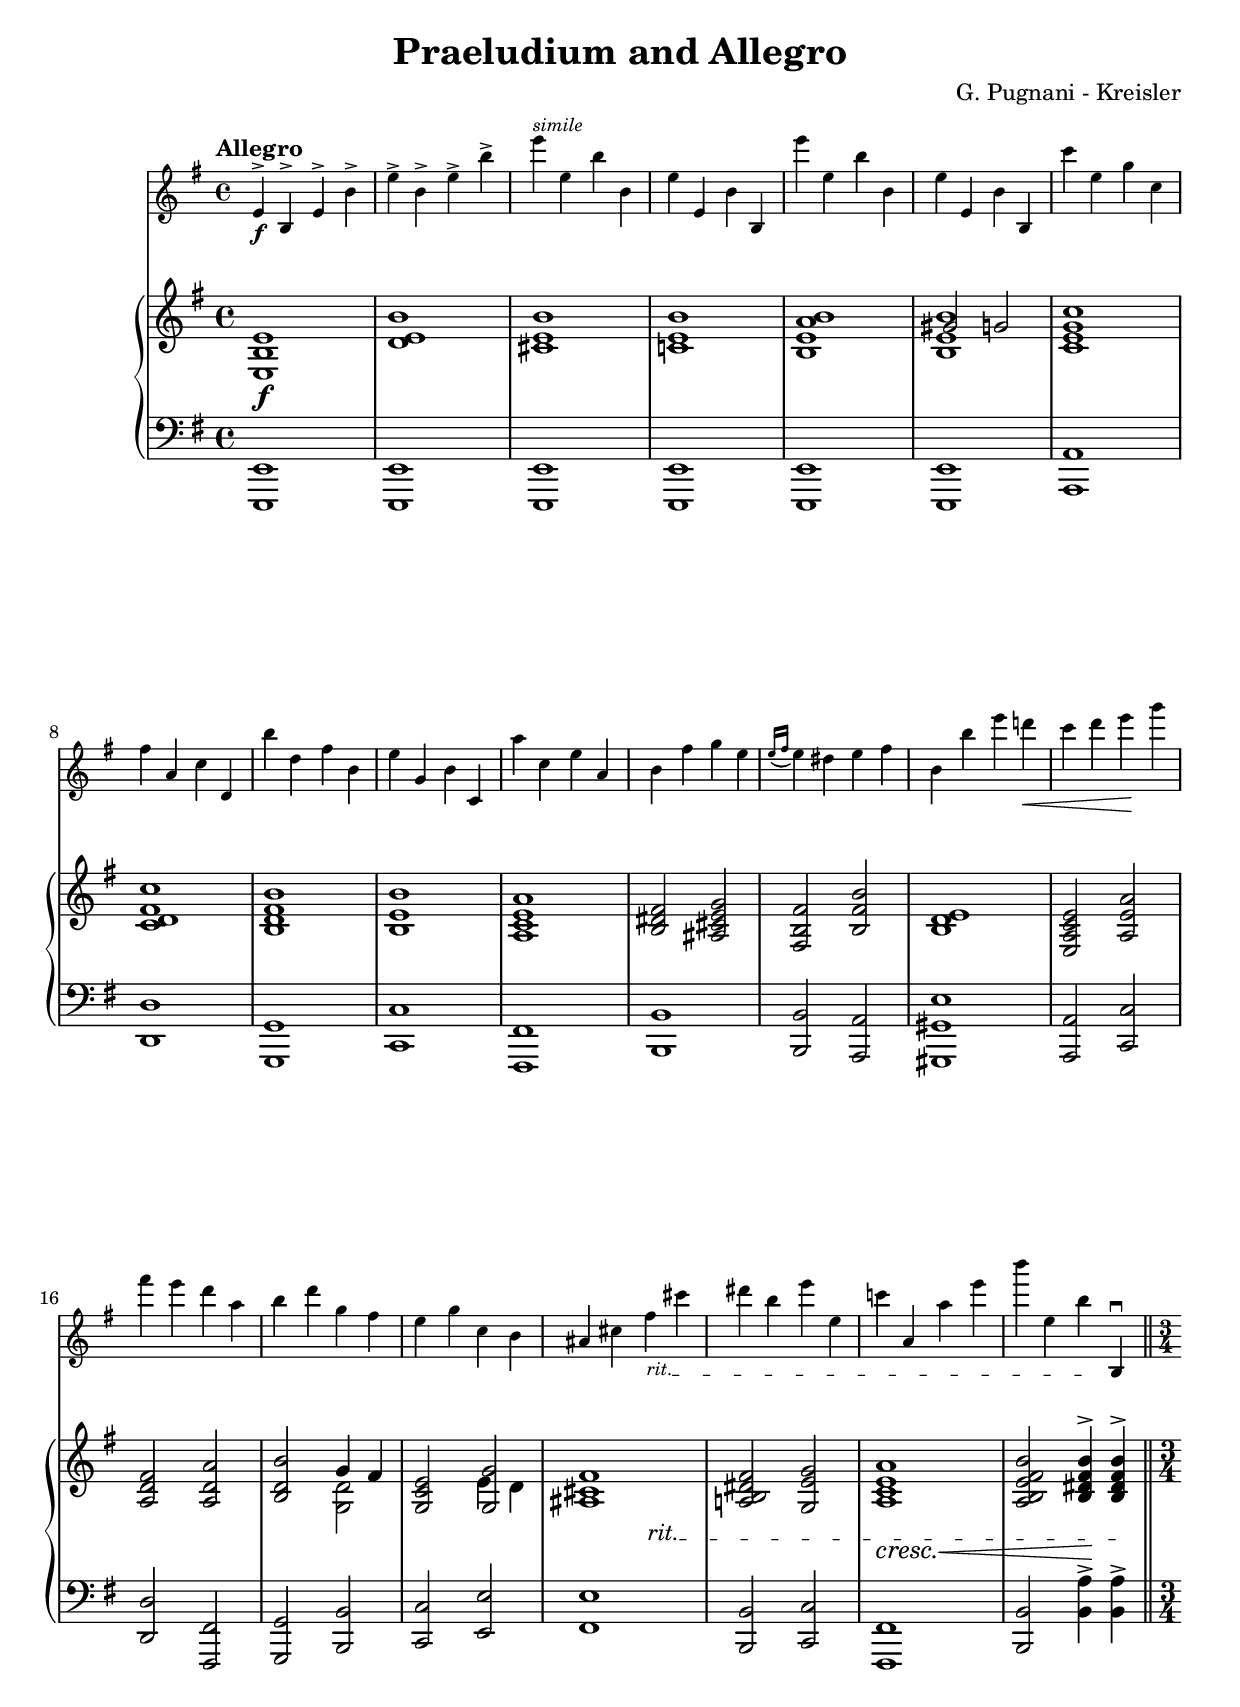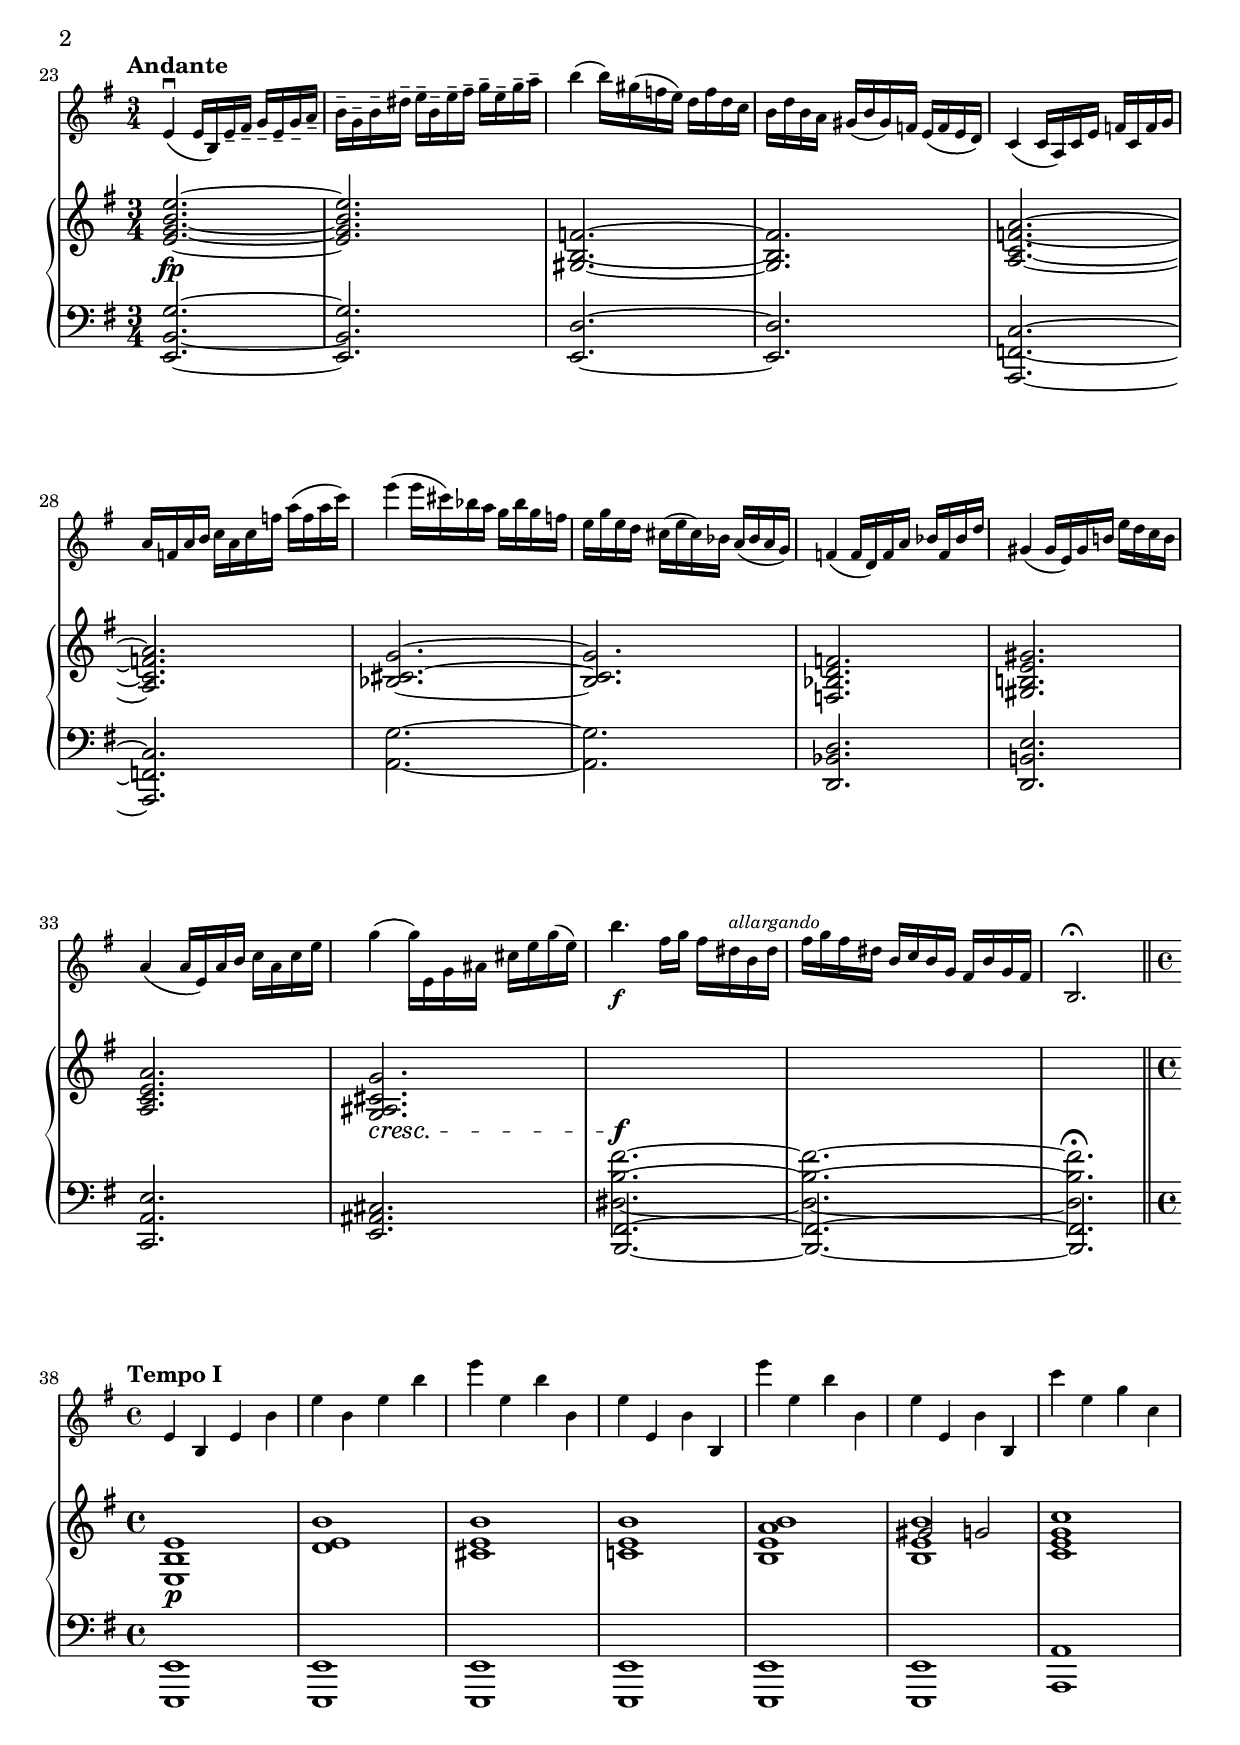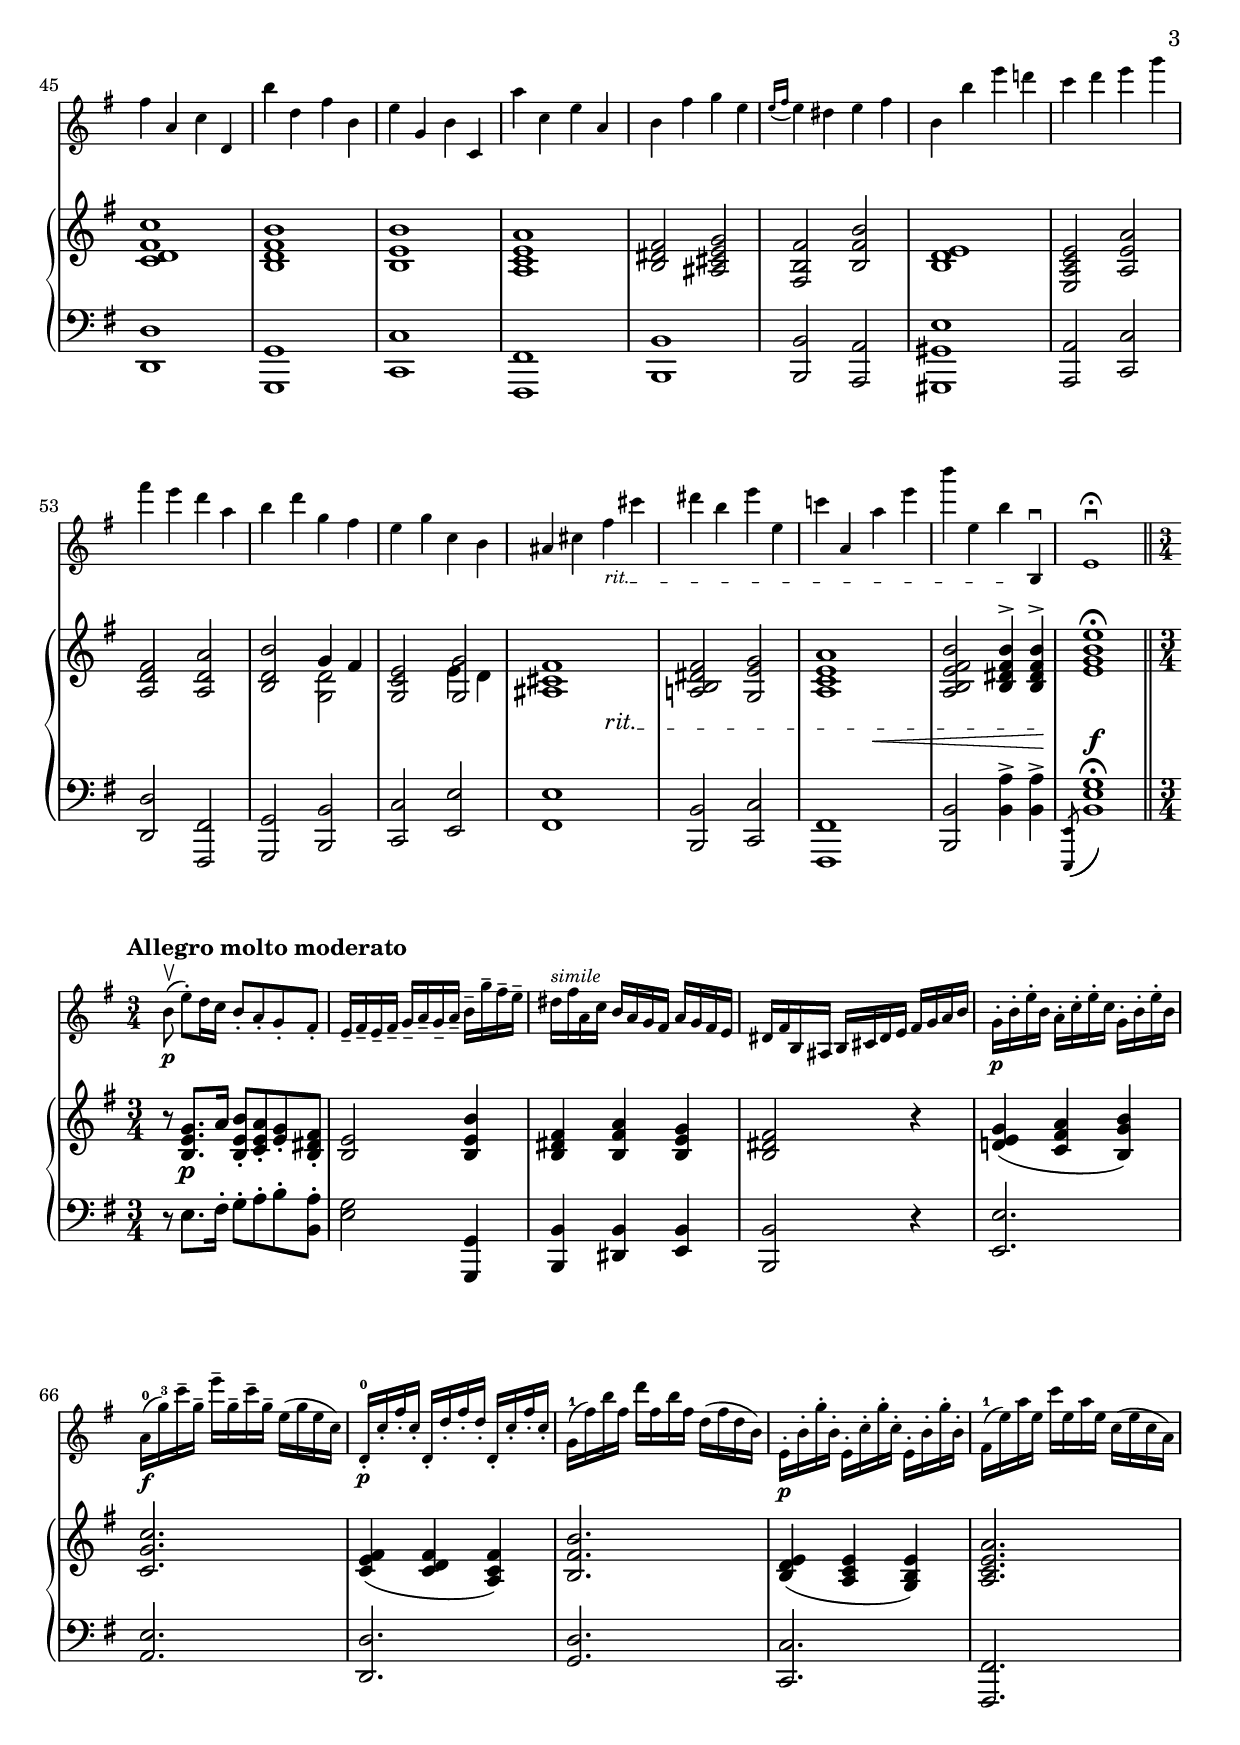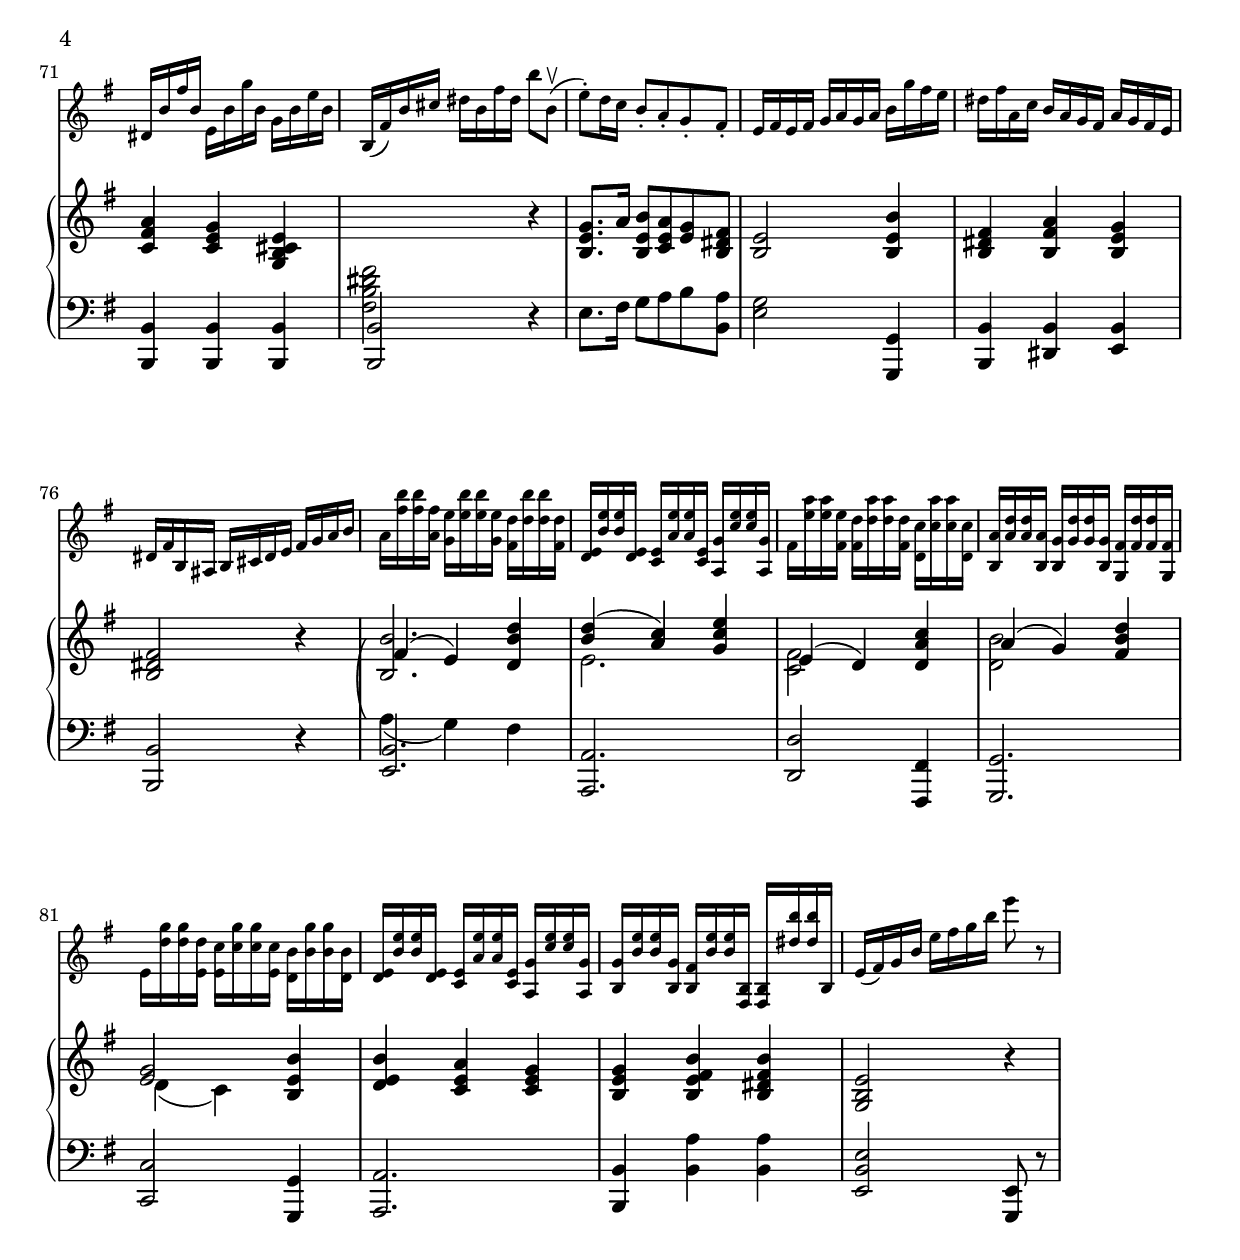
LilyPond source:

\version "2.14.2"

\version "2.14.2"

\language "english"

\header
{
  title = "Praeludium and Allegro"
  composer = "G. Pugnani - Kreisler"
}

\layout {}

\paper
{
  #(set-paper-size "a4")
}


%% some defs

ub = \upbow
db = \downbow

sd = \stemDown
su = \stemUp
sn = \stemNeutral

ottEight = {
  \ottava #-1
  \set Staff.ottavation = #"8"
}
ottZero = \ottava #0


\version "2.14.2"

pianoR = \relative c
{
  \clef treble
  \key e \minor
  \tempo "Allegro"
  \time 4/4

  <e b' e>1 |
  <d' e b'> |
  <cs e b'> |
  <c! e b'> |
  <b e a b> | %5
  << { gs'2 g } \\ { <b, e b'>1 } >> |
  <c e g c> |
  <c d fs c'> |
  <b d fs b> |
  <b e b'> | %10
  <a c e a> |
  <b ds fs>2 <as cs e g> |
  <fs b fs'> <b fs' b> |
  <b d e>1 |
  <e, a c e>2 <a e' a> | %15
  <a d fs> <a d a'> |
  <b d b'> << { g'4 fs } \\ { <g, d'>2 } >> |
  <g c e> << { <g g'>2 } \\ { e'4 d } >> |
  <as cs fs>1 |
  <a! b ds fs>2 <g e' g> | %20
  <a c e a>1 |
  <a b e fs b>2 <b ds fs b>4^> <b ds fs b>^> |

  \tempo "Andante"
  \time 3/4

  <e g b e>2.~ |
  <e g b e> |
  <gs, b f'>~ | %25
  <gs b f'> |
  <a c f a>~ |
  <a c f a> |
  <bf cs g'>~ |
  <bf cs g'> | %30
  <f! bf d f!> |
  <gs b! e gs> |
  <a c e a> |
  <g as cs g'> |
  \change Staff = "lower"
  <ds b' fs'>~ | %35
  <ds b' fs'>~ |
  <ds b' fs'>\fermata
  \change Staff = "upper" \bar "||" |

  \tempo "Tempo I"
  \time 4/4

  <e b' e>1 |
  <d' e b'> |
  <cs e b'> | %40
  <c! e b'> |
  <b e a b> |
  << { gs'2 g } \\ { <b, e b'>1 } >> |
  <c e g c> |
  <c d fs c'> | %45
  <b d fs b> |
  <b e b'> |
  <a c e a> |
  <b ds fs>2 <as cs e g> |
  <fs b fs'> <b fs' b> | %50
  <b d e>1 |
  <e, a c e>2 <a e' a> |
  <a d fs> <a d a'> |
  <b d b'> << { g'4 fs } \\ { <g, d'>2 } >> |
  <g c e> << { <g g'>2 } \\ { e'4 d } >> | %55
  <as cs fs>1 |
  <a! b ds fs>2 <g e' g> |
  <a c e a>1 |
  <a b e fs b>2 <b ds fs b>4^> <b ds fs b>^> |
  <e g b e>1\fermata \bar "||"  %60

  \tempo "Allegro molto moderato"
  \time 3/4

  \set Timing.measurePosition = #(ly:make-moment -1 8)
  r8 |
  <b e g>8. a'16 <b, e b'>8-. <c e a>-. <e g>-. <b ds fs>-. |
  <b e>2 <b e b'>4 |
  <b ds fs> <b fs' a> <b e g> |
  <b ds fs>2 r4 |
  <d! e g>( <c fs a> <b g' b>) | %65
  <c g' c>2. |
  <c e fs>4( <c d fs> <a c fs>) |
  <b fs' b>2. |
  <b d e>4( <a c e> <g b e>) |
  <a c e a>2. | %70
  <c fs a>4 <c e g> <g b cs e> |
  \change Staff = "lower"
  <fs b ds fs>2
  \change Staff = "upper" r4 |
  <b e g>8. a'16 <b, e b'>8 <c e a> <e g> <b ds fs> |
  <b e>2 <b e b'>4 |
  <b ds fs> <b fs' a> <b e g> | %75
  <b ds fs>2 r4 |
  << { <b b'>2.\arpeggio }
     \\ { \change Staff = "lower"
	  a4(\arpeggio g) fs
	  \change Staff = "upper" }
     \\ { fs'4( e) <d b' d> }
   >> |
  << { <b' d>( <a c>) <g c e> } \\ { e2. } >> |
  << { e4( d) } \\ { <c fs>2 } >> <d a' c>4 |
  << { a'( g) } \\ { <d b'>2 } >> <fs b d>4 | %80
  << { <e g>2 } \\ { d4( c) } >> <b e b'> |
  <d e b'> <c e a> <c e g> |
  <b e g> <b e fs b> <b ds fs b> |
  <g b e>2 r4 |
}

pianoL = \relative c,,
{
  \clef bass
  \key e \minor
  \time 4/4

  <e e'>1 |
  <e e'> |
  <e e'> |
  <e e'> |
  <e e'> | %5
  <e e'> |
  <a a'> |
  <d d'> |
  <g, g'> |
  <c c'> | %10
  <fs, fs'> |
  <b b'> |
  <b b'>2 <a a'> |
  <gs gs' e'>1 |
  <a a'>2 <c c'> | %15
  <d d'> <fs, fs'> |
  <g g'> <b b'> |
  <c c'> <e e'> |
  <fs e'>1 |
  <b, b'>2 <c c'> | %20
  <fs, fs'>1 |
  <b b'>2 <b' a'>4-> <b a'>-> |

  \time 3/4

  <e, b' g'>2.~ |
  <e b' g'> |
  <e d'>~ | %25
  <e d'> |
  <a, f' c'>~ |
  <a f' c'> |
  <a' g'>~ |
  <a g'> | %30
  <d, bf' d> |
  <d b'! e> |
  <c a' e'> |
  <e as cs> |
  <b fs'>~ | %35
  <b fs'>~ |
  <b fs'> \bar "||" |

  \time 4/4

  <e, e'>1 |
  <e e'> |
  <e e'> | %40
  <e e'> |
  <e e'> |
  <e e'> |
  <a a'> |
  <d d'> | %45
  <g, g'> |
  <c c'> |
  <fs, fs'> |
  <b b'> |
  <b b'>2 <a a'> | %50
  <gs gs' e'>1 |
  <a a'>2 <c c'> |
  <d d'> <fs, fs'> |
  <g g'> <b b'> |
  <c c'> <e e'> | %55
  <fs e'>1 |
  <b, b'>2 <c c'> |
  <fs, fs'>1 |
  <b b'>2 <b' a'>4-> <b a'>-> |
  \acciaccatura <e,, e'>8( <b'' e g>1)\fermata \bar "||"  %60

  \time 3/4

  \set Timing.measurePosition = #(ly:make-moment -1 8)
  r8 |
  e8. fs16-. g8-. a-. b-. <b, a'>-. |
  <e g>2 <g,, g'>4 |
  <b b'> <ds b'> <e b'> |
  <b b'>2 r4 |
  <e e'>2. | %65
  <a e'> |
  <d, d'> |
  <g d'> |
  <c, c'> |
  <fs, fs'> | %70
  <b b'>4 <b b'> <b b'> |
  <b b'>2 r4 |
  e'8. fs16 g8 a b <b, a'> |
  <e g>2 <g,, g'>4 |
  <b b'> <ds b'> <e b'> | %75
  <b b'>2 r4 |
  <e b'>2. |
  <a, a'> |
  <d d'>2 <fs, fs'>4 |
  <g g'>2. | %80
  <c c'>2 <g g'>4 |
  <a a'>2. |
  <b b'>4 <b' a'> <b a'> |
  <e, b' e>2 <g, e'>8 r |
}

pianoD = % dynamics
{
  s1\f
  s1*17
  \override TextSpanner #'(bound-details left text) = "rit."
  s2 s2\startTextSpan
  s1
  s2\cresc
  s2\<
  s2 s4\! s4\stopTextSpan
  s2.\fp
  s2.*10
  s2.\cresc
  s2.\f
  s2.*2
  s1\p
  s1*17
  \override TextSpanner #'(bound-details left text) = "rit."
  s2 s2\startTextSpan
  s1
  s2
  s2\<
  s2  s4 s4\!\stopTextSpan
  s1\f
  s8 % Allegro
  s2.\p
  s2.*25
}

pianoB = % breaks
{
  s1*22\pageBreak % Andante
  s2.*15\break % Tempo I
  s1*23\break % Allegro
}

\version "2.14.2"

violin = \relative c'
{
  \clef treble
  \key e \minor
  \tempo "Allegro"
  \time 4/4

  e4^>\f b^> e^> b'-> |
  e-> b-> e-> b'-> |
  e^\markup{\italic simile} e, b' b, |
  e e, b' b, |
  e'' e, b' b, | %5
  e e, b' b, |
  c'' e, g c, |
  fs a, c d, |
  b'' d, fs b, |
  e g, b c, | %10
  a'' c, e a, |
  b fs' g e |
  \acciaccatura { e16[ fs] } e4 ds e fs |
  b, b' e d!\< |
  c d e\! g | %15
  fs e d a |
  b d g, fs |
  e g c, b |
  \override TextSpanner #'(bound-details left text) = "rit."
  \textSpannerDown
  as cs fs\startTextSpan cs' |
  ds b e e, | %20
  c'! a, a' e' |
  b' e,, b'\stopTextSpan b,,\downbow \bar "||" |

  \tempo "Andante"
  \time 3/4

  e4(\downbow e16 b) e-- fs--  g-- e-- g-- a-- |
  b-- g-- b-- ds--  e-- b-- e-- fs--  g-- e-- g-- a-- |
  b4( b16) gs( f e)  d f d c | %25
  b d b a  gs( b gs) f  e( f e d) |
  c4( c16 a) c e  f c f g |
  a f a b  c a c f  a( f a c) |
  e4( e16 cs) bf a  g bf g f |
  e g e d  cs( e cs) bf  a( bf a g) | %30
  f4( f16 d) f a  bf f bf d |
  gs,4( gs16 e) gs b!  e d c b |
  a4( a16 e) a b  c a c e |
  g4( g16) e, g as  cs e g( e) |
  b'4.\f fs16 g  fs ds^\markup{\italic allargando} b ds | %35
  fs g fs ds  b c b g  fs b g fs |
  b,2.\fermata \bar "||" |

  \tempo "Tempo I"
  \time 4/4

  e4 b e b' |
  e b e b' |
  e e, b' b, | %40
  e e, b' b, |
  e'' e, b' b, |
  e e, b' b, |
  c'' e, g c, |
  fs a, c d, | %45
  b'' d, fs b, |
  e g, b c, |
  a'' c, e a, |
  b fs' g e |
  \acciaccatura { e16[ fs] } e4 ds e fs | %50
  b, b' e d! |
  c d e g |
  fs e d a |
  b d g, fs |
  e g c, b | %55
  \override TextSpanner #'(bound-details left text) = "rit."
  \textSpannerDown
  as cs fs\startTextSpan cs' |
  ds b e e, |
  c'! a, a' e' |
  b' e,, b'\stopTextSpan b,,\downbow |
  e1 \fermata\downbow \bar "||" | %60

  \tempo "Allegro molto moderato"
  \time 3/4

  \set Timing.measurePosition = #(ly:make-moment -1 8)
  b'8(\upbow\p |
  e-.) d16 c b8-. a-. g-. fs-. |
  e16-- fs-- e-- fs--  g-- a-- g-- a--  b-- g'-- fs-- e-- |
  ds^\markup{\italic simile} fs a, c  b a g fs  a g fs e |
  ds fs b, as  b cs ds e  fs g a b |
  g-.\p b-. e-. b  a-. c-. e-. c  g-. b-. e-. b | %65
  a(-0\f g'-3) c-- g--  e'-- g,-- c-- g--  e( g e c) |
  d,-0-.\p c'-. fs-. c-.  d,-. d'-. fs-. d-.  d,-. c'-. fs-. c-. |
  g(-1 fs') b fs  d' fs, b fs  d( fs d b) |
  e,-.\p b'-. g'-. b,-.  e,-. c'-. g'-. c,-.  e,-. b'-. g'-. b,-. |
  fs(-1 e') a e  c' e, a e  c( e c a) | %70
  ds, b' fs' b,  e, b' g' b,  g b e b |
  b,( fs') b cs  ds b fs' ds  b'8 b,(\upbow |
  e-.) d16 c b8-. a-. g-. fs-. |
  e16 fs e fs  g a g a  b g' fs e |
  ds fs a, c  b a g fs  a g fs e | %75
  ds fs b, as  b cs ds e  fs g a b |
  a <fs' b> <fs b> <a, fs'>  <g e'> <e' b'> <e b'> <g, e'>
  <fs d'> <d' b'> <d b'> <fs, d'> |
  <d e> <b' e> <b e> <d, e>  <c e> <a' e'> <a e'> <c, e>
  <a g'> <c' e> <c e> <a, g'> |
  fs' <e' a> <e a> <fs, e'>  <fs d'> <d' a'> <d a'> <fs, d'>
  <d c'> <c' a'> <c a'> <d, c'> |
  <b a'> <a' d> <a d> <b, a'>  <b g'> <g' d'> <g d'> <b, g'>
  <g fs'> <fs' d'> <fs d'> <g, fs'> | %80
  e' <d' g> <d g> <e, d'>  <e c'> <c' g'> <c g'> <e, c'>
  <d b'> <b' g'> <b g'> <d, b'> |
  <d e> <b' e> <b e> <d, e>  <c e> <a' e'> <a e'> <c, e>
  <a g'> <c' e> <c e> <a, g'> |
  <b g'> <b' e> <b e> <b, g'>  <b fs'> <b' e> <b e> <b, fs>
  <b fs> <ds' b'> <ds b'> b, |
  e( fs) g b  e fs g b  e8 r |
}

violinB = % breaks
{
  s1*22
  s2.*15\break % Tempo I
  s1*23\pageBreak % Allegro
}



\score
{

  <<
    \new Staff \with
    {
      fontSize = #-2
    }
    \violin

    \new PianoStaff <<
      \set PianoStaff.connectArpeggios = ##t
      \override PianoStaff.Arpeggio #'stencil = #ly:arpeggio::brew-chord-slur

      \new Staff = "upper"
      <<
	\pianoR
	\pianoB
      >>
      \new Dynamics = "dynamics" \pianoD
      \new Staff = "lower" \pianoL
    >>
  >>

}
